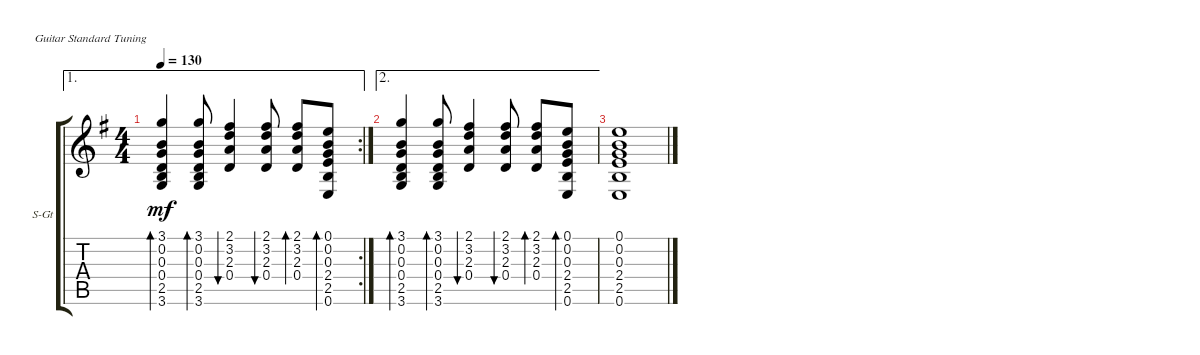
\defaultSystemsLayout 4
\bracketExtendMode groupsimilarinstruments
\firstSystemTrackNameOrientation horizontal
\otherSystemsTrackNameOrientation horizontal
\track ("ПРИПЕВ!" "S-Gt") {instrument acousticguitarsteel}
\staff {score tabs}
\tuning (E4 B3 G3 D3 A2 E2)
\ae 1
\rc 2
\ts (4 4)
\tempo 130
\clef g2
\ks eminor
(3.6 2.5 0.4 0.3 0.2 3.1).4{bd 30 dy mf} (3.6 2.5 0.4 0.3 0.2 3.1).8{bd 30} (0.4 2.3 3.2 2.1).4{bu 30} (0.4 2.3 3.2 2.1).8{bu 30} (0.4 2.3 3.2 2.1).8{bd 30} (0.6 2.5 2.4 0.3 0.2 0.1).8{bd 30} |
\ae 2
(3.6 2.5 0.4 0.3 0.2 3.1).4{bd 30} (3.6 2.5 0.4 0.3 0.2 3.1).8{bd 30} (0.4 2.3 3.2 2.1).4{bu 30} (0.4 2.3 3.2 2.1).8{bu 30} (0.4 2.3 3.2 2.1).8{bd 30} (0.6 2.5 2.4 0.3 0.2 0.1).8{bd 30} |
(0.6 2.5 2.4 0.3 0.2 0.1).1
